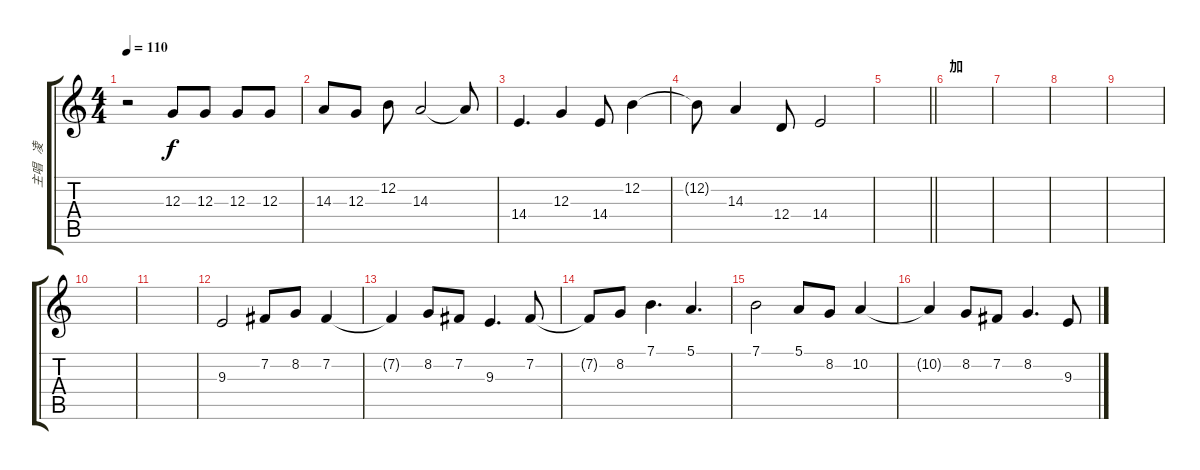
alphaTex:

\track ("主唱   凌" "主唱   凌") {instrument stringensemble1}
\staff {score tabs}
\tuning (E4 B3 G3 D3 A2 E2) {hide}
\ts (4 4)
\tempo 110
\clef g2
\ks c
r.2{dy f} 12.3.8 12.3.8 12.3.8 12.3.8 |
14.3.8 12.3.8 12.2.8 14.3.2 14.3{t}.8 |
14.4.4{d} 12.3.4 14.4.8 12.2.4 |
12.2{t}.8 14.3.4 12.4.8 14.4.2 |
\barLineRight lightlight
|
\section ("" "加")
|
|
|
|
|
|
9.3.2 7.2.8 8.2.8 7.2.4 |
7.2{t}.4 8.2.8 7.2.8 9.3.4{d} 7.2.8 |
7.2{t}.8 8.2.8 7.1.4{d} 5.1.4{d} |
7.1.2 5.1.8 8.2.8 10.2.4 |
10.2{t}.4 8.2.8 7.2.8 8.2.4{d} 9.3.8
